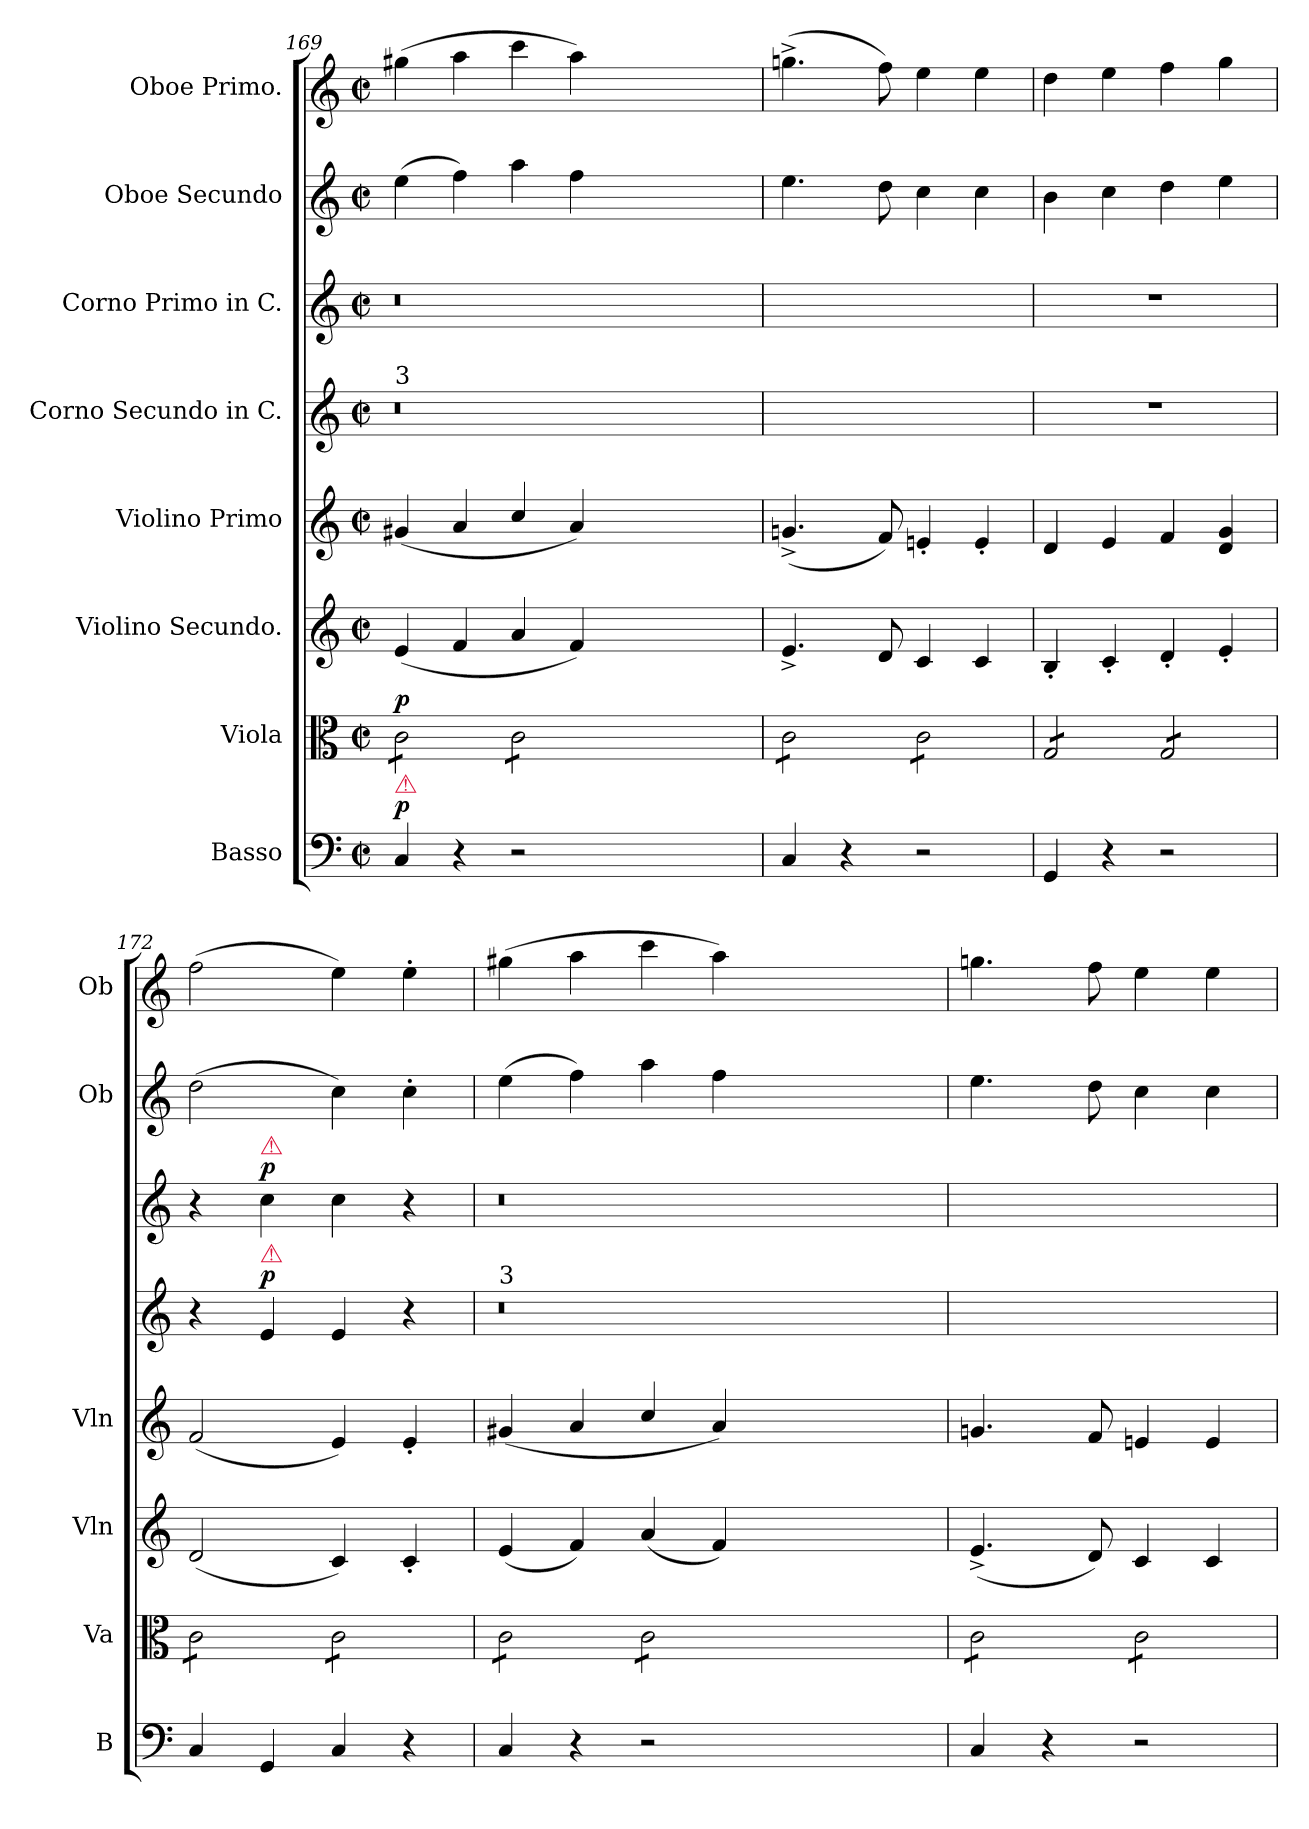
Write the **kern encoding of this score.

**kern	**dynam	**kern	**dynam	**kern	**kern	**kern	**dynam	**kern	**dynam	**kern	**kern
*part8	*part8	*part7	*part7	*part6	*part5	*part4	*part4	*part3	*part3	*part2	*part1
*staff8	*staff8	*staff7	*staff7	*staff6	*staff5	*staff4	*staff4	*staff3	*staff3	*staff2	*staff1
*I"Basso	*	*I"Viola	*	*I"Violino Secundo.	*I"Violino Primo	*I"Corno Secundo in C.	*	*I"Corno Primo in C.	*	*I"Oboe Secundo	*I"Oboe Primo.
*I'B	*	*I'Va	*	*I'Vln	*I'Vln	*	*	*	*	*I'Ob	*I'Ob
*clefF4	*	*clefC3	*	*clefG2	*clefG2	*clefG2	*	*clefG2	*	*clefG2	*clefG2
*k[]	*	*k[]	*	*k[]	*k[]	*k[]	*	*k[]	*	*k[]	*k[]
*C:	*	*C:	*	*C:	*C:	*C:	*	*C:	*	*C:	*C:
*M2/2	*	*M2/2	*	*M2/2	*M2/2	*M2/2	*	*M2/2	*	*M2/2	*M2/2
*met(c|)	*	*met(c|)	*	*met(c|)	*met(c|)	*met(c|)	*	*met(c|)	*	*met(c|)	*met(c|)
=169	=169	=169	=169	=169	=169	=169	=169	=169	=169	=169	=169
!	!	!	!	!	!	!LO:TX:a:t=3	!	!	!	!	!
!	!	!LO:TX:a:color=crimson:t=⚠	!	!	!	!	!	!	!	!	!
!LO:TX:a:color=crimson:t=⚠	!	!	!	!	!	!	!	!	!	!	!
!	!LO:DY:a	!	!LO:DY:a	!	!	!	!	!	!	!	!
*	*	*tremolo	*	*	*	*	*	*	*	*	*
4C/	p	8c\L	p	(4e/	(4g#X/	0r	.	0r	.	(4ee\	(4gg#X\
.	.	8c\	.	.	.	.	.	.	.	.	.
4r	.	8c\	.	4f/	4a/	.	.	.	.	4ff\)	4aa\
.	.	8c\J	.	.	.	.	.	.	.	.	.
2r	.	8c\L	.	4a/	4cc/	.	.	.	.	4aa\	4ccc\
.	.	8c\	.	.	.	.	.	.	.	.	.
.	.	8c\	.	4f/)	4a/)	.	.	.	.	4ff\	4aa\)
.	.	8c\J	.	.	.	.	.	.	.	.	.
1ryy	.	1ryy	.	1ryy	1ryy	.	.	.	.	1ryy	1ryy
=170	=170	=170	=170	=170	=170	=170	=170	=170	=170	=170	=170
4C/	.	8c\L	.	4.e^/	(4.gn^/	1ryy	.	1ryy	.	4.ee\	(4.ggn^\
.	.	8c\	.	.	.	.	.	.	.	.	.
4r	.	8c\	.	.	.	.	.	.	.	.	.
.	.	8c\J	.	8d/	8f/)	.	.	.	.	8dd\	8ff\)
2r	.	8c\L	.	4c/	4en'/	.	.	.	.	4cc\	4ee\
.	.	8c\	.	.	.	.	.	.	.	.	.
.	.	8c\	.	4c/	4e'/	.	.	.	.	4cc\	4ee\
.	.	8c\J	.	.	.	.	.	.	.	.	.
=171	=171	=171	=171	=171	=171	=171	=171	=171	=171	=171	=171
4GG/	.	8G/L	.	4B'/	4d/	1r	.	1r	.	4b\	4dd\
.	.	8G/	.	.	.	.	.	.	.	.	.
4r	.	8G/	.	4c'/	4e/	.	.	.	.	4cc\	4ee\
.	.	8G/J	.	.	.	.	.	.	.	.	.
2r	.	8G/L	.	4d'/	4f/	.	.	.	.	4dd\	4ff\
.	.	8G/	.	.	.	.	.	.	.	.	.
.	.	8G/	.	4e'/	4d/ 4g/	.	.	.	.	4ee\	4gg\
.	.	8G/J	.	.	.	.	.	.	.	.	.
=172	=172	=172	=172	=172	=172	=172	=172	=172	=172	=172	=172
4C/	.	8c\L	.	(2d/	(2f/	4r	.	4r	.	(2dd\	(2ff\
.	.	8c\	.	.	.	.	.	.	.	.	.
!	!	!	!	!	!	!	!	!LO:TX:a:color=crimson:t=⚠	!	!	!
!	!	!	!	!	!	!LO:TX:a:color=crimson:t=⚠	!	!	!	!	!
!	!	!	!	!	!	!	!LO:DY:a	!	!LO:DY:a	!	!
4GG/	.	8c\	.	.	.	4e/	p	4cc\	p	.	.
.	.	8c\J	.	.	.	.	.	.	.	.	.
4C/	.	8c\L	.	4c/)	4e/)	4e/	.	4cc\	.	4cc\)	4ee\)
.	.	8c\	.	.	.	.	.	.	.	.	.
4r	.	8c\	.	4c'/	4e'/	4r	.	4r	.	4cc'\	4ee'\
.	.	8c\J	.	.	.	.	.	.	.	.	.
=173	=173	=173	=173	=173	=173	=173	=173	=173	=173	=173	=173
!	!	!	!	!	!	!LO:TX:a:t=3	!	!	!	!	!
4C/	.	8c\L	.	(4e/	(4g#X/	0r	.	0r	.	(4ee\	(4gg#X\
.	.	8c\	.	.	.	.	.	.	.	.	.
4r	.	8c\	.	4f/)	4a/	.	.	.	.	4ff\)	4aa\
.	.	8c\J	.	.	.	.	.	.	.	.	.
2r	.	8c\L	.	(4a/	4cc/	.	.	.	.	4aa\	4ccc\
.	.	8c\	.	.	.	.	.	.	.	.	.
.	.	8c\	.	4f/)	4a/)	.	.	.	.	4ff\	4aa\)
.	.	8c\J	.	.	.	.	.	.	.	.	.
1ryy	.	1ryy	.	1ryy	1ryy	.	.	.	.	1ryy	1ryy
=174	=174	=174	=174	=174	=174	=174	=174	=174	=174	=174	=174
4C/	.	8c\L	.	(4.e^/	4.gn/	1ryy	.	1ryy	.	4.ee\	4.ggn\
.	.	8c\	.	.	.	.	.	.	.	.	.
4r	.	8c\	.	.	.	.	.	.	.	.	.
.	.	8c\J	.	8d/)	8f/	.	.	.	.	8dd\	8ff\
2r	.	8c\L	.	4c/	4en/	.	.	.	.	4cc\	4ee\
.	.	8c\	.	.	.	.	.	.	.	.	.
.	.	8c\	.	4c/	4e/	.	.	.	.	4cc\	4ee\
.	.	8c\J	.	.	.	.	.	.	.	.	.
*	*	*Xtremolo	*	*	*	*	*	*	*	*	*
=	=	=	=	=	=	=	=	=	=	=	=
*-	*-	*-	*-	*-	*-	*-	*-	*-	*-	*-	*-
